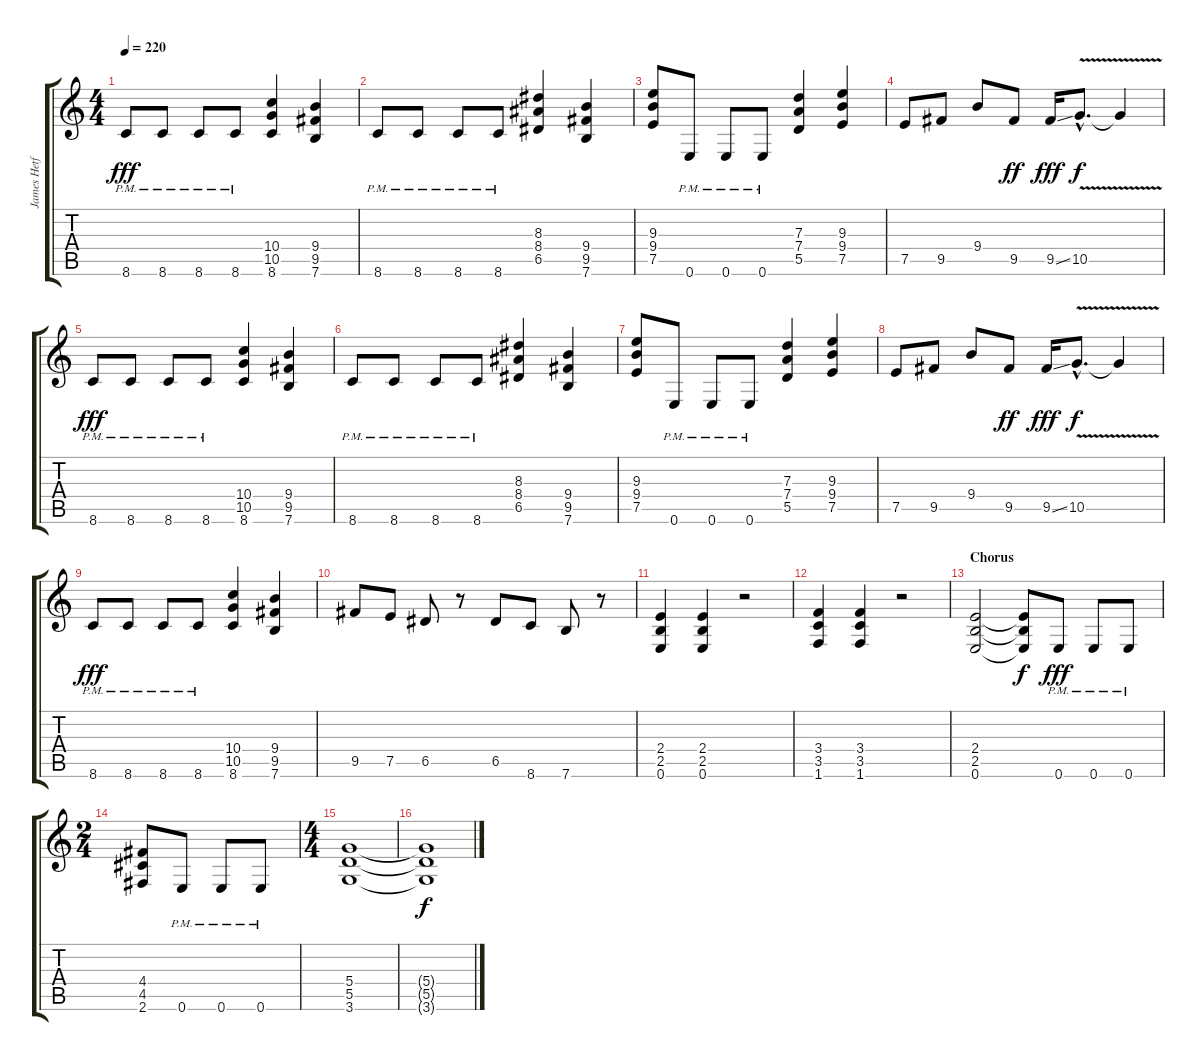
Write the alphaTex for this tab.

\track ("James Hetfield" "James Hetf") {instrument distortionguitar}
\staff {score tabs}
\tuning (E4 B3 G3 D3 A2 E2) {hide}
\ts (4 4)
\tempo 220
\clef g2
\ks c
8.6{pm}.8{dy fff} 8.6{pm}.8 8.6{pm}.8 8.6{pm}.8 (10.4 10.5 8.6).4 (9.4 9.5 7.6).4 |
8.6{pm}.8 8.6{pm}.8 8.6{pm}.8 8.6{pm}.8 (8.3 8.4 6.5).4 (9.4 9.5 7.6).4 |
(9.3 9.4 7.5).8 0.6{pm}.8 0.6{pm}.8 0.6{pm}.8 (7.3 7.4 5.5).4 (9.3 9.4 7.5).4 |
7.5.8 9.5.8 9.4.8 9.5.8{dy ff} 9.5{ss}.16{dy fff} 10.5{v hac}.8{d dy f} 10.5{t}.4 |
8.6{pm}.8{dy fff} 8.6{pm}.8 8.6{pm}.8 8.6{pm}.8 (10.4 10.5 8.6).4 (9.4 9.5 7.6).4 |
8.6{pm}.8 8.6{pm}.8 8.6{pm}.8 8.6{pm}.8 (8.3 8.4 6.5).4 (9.4 9.5 7.6).4 |
(9.3 9.4 7.5).8 0.6{pm}.8 0.6{pm}.8 0.6{pm}.8 (7.3 7.4 5.5).4 (9.3 9.4 7.5).4 |
7.5.8 9.5.8 9.4.8 9.5.8{dy ff} 9.5{ss}.16{dy fff} 10.5{v hac}.8{d dy f} 10.5{t}.4 |
8.6{pm}.8{dy fff} 8.6{pm}.8 8.6{pm}.8 8.6{pm}.8 (10.4 10.5 8.6).4 (9.4 9.5 7.6).4 |
9.5.8 7.5.8 6.5.8 r.8 6.5.8 8.6.8 7.6.8 r.8 |
(2.4 2.5 0.6).4 (2.4 2.5 0.6).4 r.2 |
(3.4 3.5 1.6).4 (3.4 3.5 1.6).4 r.2 |
\section ("" "Chorus")
(2.4 2.5 0.6).2 (2.4{t} 2.5{t} 0.6{t}).8{dy f} 0.6{pm}.8{dy fff} 0.6{pm}.8 0.6{pm}.8 |
\ts (2 4)
(4.4 4.5 2.6).8 0.6{pm}.8 0.6{pm}.8 0.6{pm}.8 |
\ts (4 4)
(5.4 5.5 3.6).1 |
(5.4{t} 5.5{t} 3.6{t}).1{dy f}
